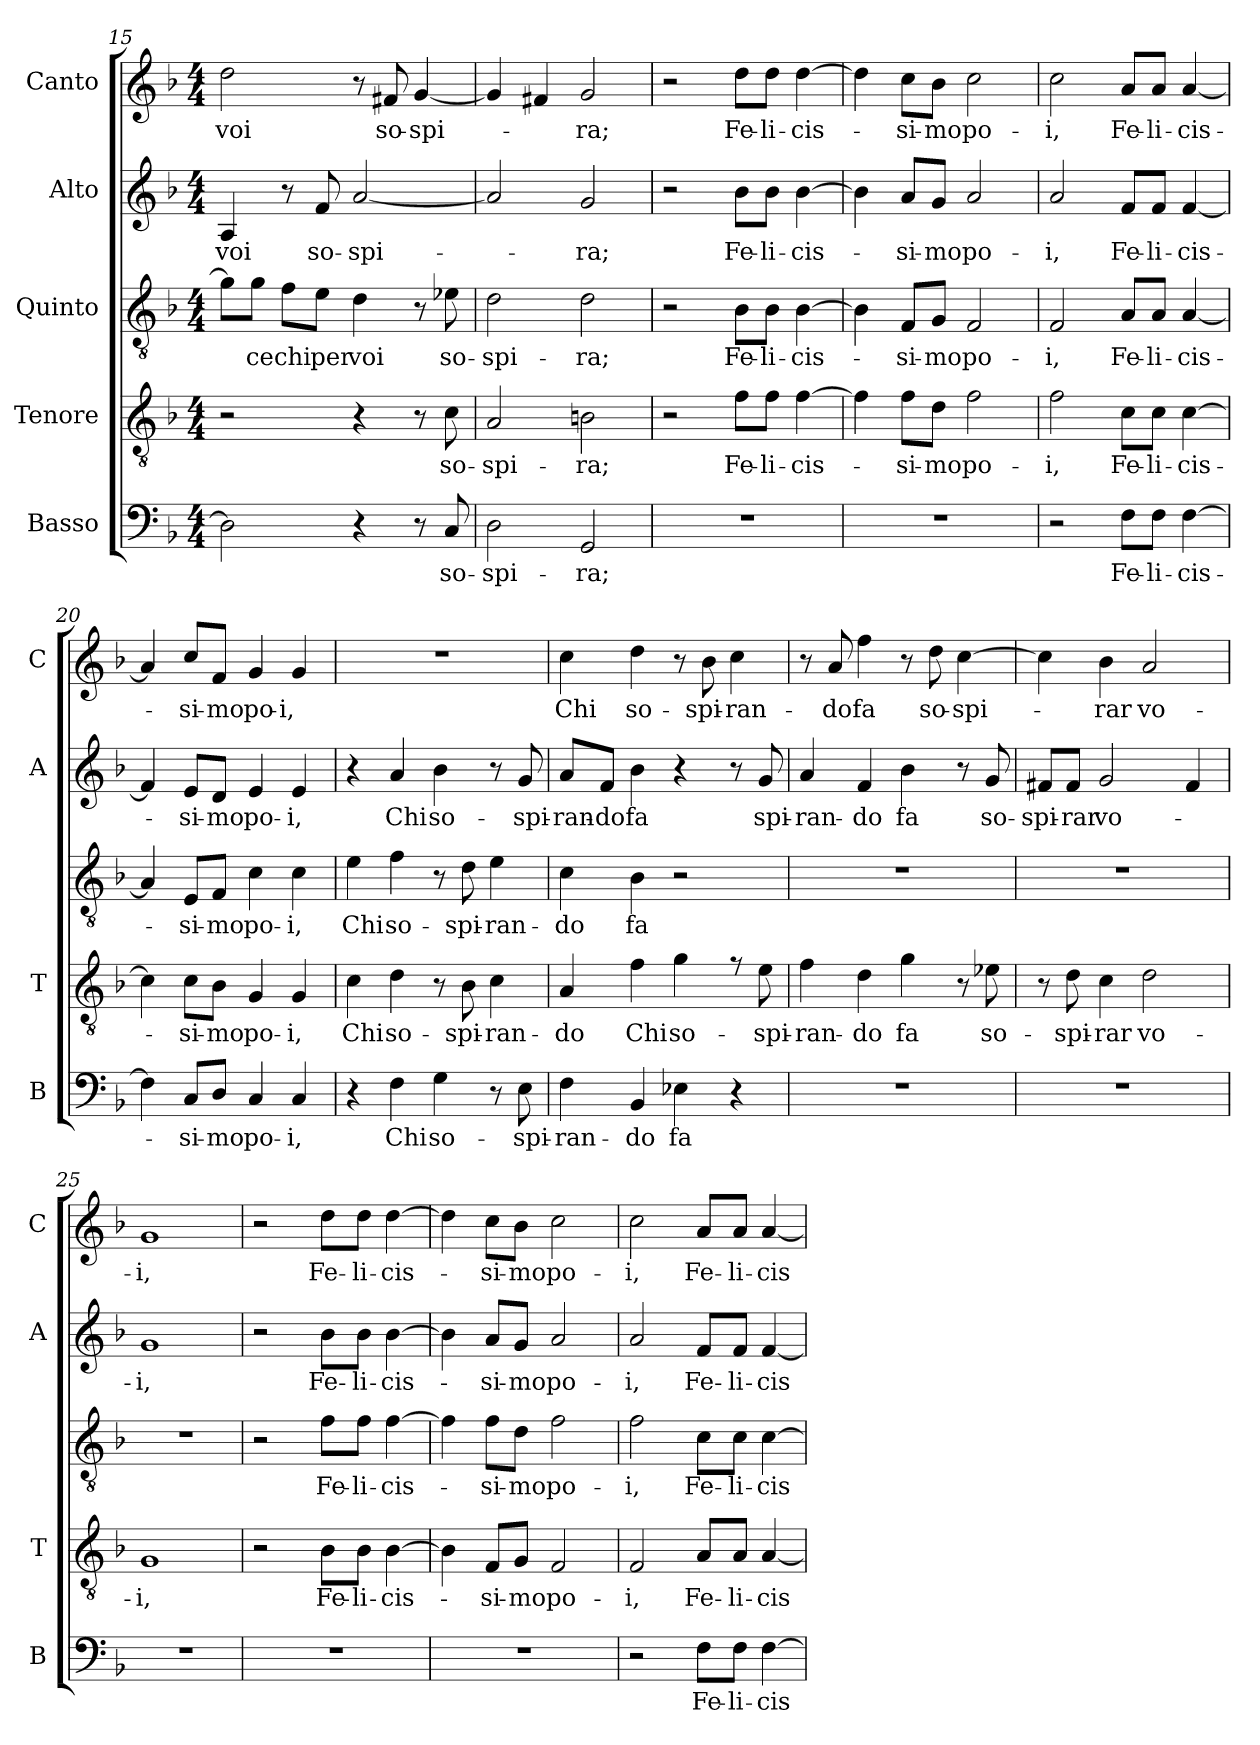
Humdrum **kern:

**kern	**text	**kern	**text	**kern	**text	**kern	**text	**kern	**text
*part5	*part5	*part4	*part4	*part3	*part3	*part2	*part2	*part1	*part1
*staff5	*staff5	*staff4	*staff4	*staff3	*staff3	*staff2	*staff2	*staff1	*staff1
*I"Basso	*	*I"Tenore	*	*I"Quinto	*	*I"Alto	*	*I"Canto	*
*I'B	*	*I'T	*	*	*	*I'A	*	*I'C	*
*clefF4	*	*clefGv2	*	*clefGv2	*	*clefG2	*	*clefG2	*
*k[b-]	*	*k[b-]	*	*k[b-]	*	*k[b-]	*	*k[b-]	*
*F:	*	*F:	*	*F:	*	*F:	*	*F:	*
*M4/4	*	*M4/4	*	*M4/4	*	*M4/4	*	*M4/4	*
=15	=15	=15	=15	=15	=15	=15	=15	=15	=15
!	!	!	!	!	!	!	!LO:LY:b	!	!LO:LY:b
2D\]	.	2r	.	8g\L]	.	4A/	voi	2dd\	voi
!	!	!	!	!	!LO:LY:b	!	!	!	!
.	.	.	.	8g\J	-ce	.	.	.	.
!	!	!	!	!	!LO:LY:b	!	!	!	!
.	.	.	.	8f\L	chi	8r	.	.	.
!	!	!	!	!	!LO:LY:b	!	!LO:LY:b	!	!
.	.	.	.	8e\J	per	8f/	so-	.	.
!	!	!	!	!	!LO:LY:b	!	!LO:LY:b	!	!
4r	.	4r	.	4d\	voi	[2a/	-spi-	8r	.
!	!	!	!	!	!	!	!	!	!LO:LY:b
.	.	.	.	.	.	.	.	8f#X/	so-
!	!	!	!	!	!	!	!	!	!LO:LY:b
8r	.	8r	.	8r	.	.	.	[4g/	-spi-
!	!LO:LY:b	!	!LO:LY:b	!	!LO:LY:b	!	!	!	!
8C/	so-	8c\	so-	8e-X\	so-	.	.	.	.
=16	=16	=16	=16	=16	=16	=16	=16	=16	=16
!	!LO:LY:b	!	!LO:LY:b	!	!LO:LY:b	!	!	!	!
2D\	-spi-	2A/	-spi-	2d\	-spi-	2a/]	.	4g/]	.
.	.	.	.	.	.	.	.	4f#X/	.
!	!LO:LY:b	!	!LO:LY:b	!	!LO:LY:b	!	!LO:LY:b	!	!LO:LY:b
2GG/	-ra;	2Bn\	-ra;	2d\	-ra;	2g/	-ra;	2g/	-ra;
=17	=17	=17	=17	=17	=17	=17	=17	=17	=17
1r	.	2r	.	2r	.	2r	.	2r	.
!	!	!	!LO:LY:b	!	!LO:LY:b	!	!LO:LY:b	!	!LO:LY:b
.	.	8f\L	Fe-	8B-\L	Fe-	8b-\L	Fe-	8dd\L	Fe-
!	!	!	!LO:LY:b	!	!LO:LY:b	!	!LO:LY:b	!	!LO:LY:b
.	.	8f\J	-li-	8B-\J	-li-	8b-\J	-li-	8dd\J	-li-
!	!	!	!LO:LY:b	!	!LO:LY:b	!	!LO:LY:b	!	!LO:LY:b
.	.	[4f\	-cis-	[4B-\	-cis-	[4b-\	-cis-	[4dd\	-cis-
=18	=18	=18	=18	=18	=18	=18	=18	=18	=18
1r	.	4f\]	.	4B-\]	.	4b-\]	.	4dd\]	.
!	!	!	!LO:LY:b	!	!LO:LY:b	!	!LO:LY:b	!	!LO:LY:b
.	.	8f\L	-si-	8F/L	-si-	8a/L	-si-	8cc\L	-si-
!	!	!	!LO:LY:b	!	!LO:LY:b	!	!LO:LY:b	!	!LO:LY:b
.	.	8d\J	-mo	8G/J	-mo	8g/J	-mo	8b-\J	-mo
!	!	!	!LO:LY:b	!	!LO:LY:b	!	!LO:LY:b	!	!LO:LY:b
.	.	2f\	po-	2F/	po-	2a/	po-	2cc\	po-
=19	=19	=19	=19	=19	=19	=19	=19	=19	=19
!	!	!	!LO:LY:b	!	!LO:LY:b	!	!LO:LY:b	!	!LO:LY:b
2r	.	2f\	-i,	2F/	-i,	2a/	-i,	2cc\	-i,
!	!LO:LY:b	!	!LO:LY:b	!	!LO:LY:b	!	!LO:LY:b	!	!LO:LY:b
8F\L	Fe-	8c\L	Fe-	8A/L	Fe-	8f/L	Fe-	8a/L	Fe-
!	!LO:LY:b	!	!LO:LY:b	!	!LO:LY:b	!	!LO:LY:b	!	!LO:LY:b
8F\J	-li-	8c\J	-li-	8A/J	-li-	8f/J	-li-	8a/J	-li-
!	!LO:LY:b	!	!LO:LY:b	!	!LO:LY:b	!	!LO:LY:b	!	!LO:LY:b
[4F\	-cis-	[4c\	-cis-	[4A/	-cis-	[4f/	-cis-	[4a/	-cis-
!!LO:LB:g=z
=20	=20	=20	=20	=20	=20	=20	=20	=20	=20
4F\]	.	4c\]	.	4A/]	.	4f/]	.	4a/]	.
!	!LO:LY:b	!	!LO:LY:b	!	!LO:LY:b	!	!LO:LY:b	!	!LO:LY:b
8C/L	-si-	8c\L	-si-	8E/L	-si-	8e/L	-si-	8cc/L	-si-
!	!LO:LY:b	!	!LO:LY:b	!	!LO:LY:b	!	!LO:LY:b	!	!LO:LY:b
8D/J	-mo	8B-\J	-mo	8F/J	-mo	8d/J	-mo	8f/J	-mo
!	!LO:LY:b	!	!LO:LY:b	!	!LO:LY:b	!	!LO:LY:b	!	!LO:LY:b
4C/	po-	4G/	po-	4c\	po-	4e/	po-	4g/	po-
!	!LO:LY:b	!	!LO:LY:b	!	!LO:LY:b	!	!LO:LY:b	!	!LO:LY:b
4C/	-i,	4G/	-i,	4c\	-i,	4e/	-i,	4g/	-i,
=21	=21	=21	=21	=21	=21	=21	=21	=21	=21
!	!	!	!LO:LY:b	!	!LO:LY:b	!	!	!	!
4r	.	4c\	Chi	4e\	Chi	4r	.	1r	.
!	!LO:LY:b	!	!LO:LY:b	!	!LO:LY:b	!	!LO:LY:b	!	!
4F\	Chi	4d\	so-	4f\	so-	4a/	Chi	.	.
!	!LO:LY:b	!	!	!	!	!	!LO:LY:b	!	!
4G\	so-	8r	.	8r	.	4b-\	so-	.	.
!	!	!	!LO:LY:b	!	!LO:LY:b	!	!	!	!
.	.	8B-\	-spi-	8d\	-spi-	.	.	.	.
!	!	!	!LO:LY:b	!	!LO:LY:b	!	!	!	!
8r	.	4c\	-ran-	4e\	-ran-	8r	.	.	.
!	!LO:LY:b	!	!	!	!	!	!LO:LY:b	!	!
8E\	-spi-	.	.	.	.	8g/	-spi-	.	.
=22	=22	=22	=22	=22	=22	=22	=22	=22	=22
!	!LO:LY:b	!	!LO:LY:b	!	!LO:LY:b	!	!LO:LY:b	!	!LO:LY:b
4F\	-ran-	4A/	-do	4c\	-do	8a/L	-ran-	4cc\	Chi
!	!	!	!	!	!	!	!LO:LY:b	!	!
.	.	.	.	.	.	8f/J	-do	.	.
!	!LO:LY:b	!	!LO:LY:b	!	!LO:LY:b	!	!LO:LY:b	!	!LO:LY:b
4BB-/	-do	4f\	Chi	4B-\	fa	4b-\	fa	4dd\	so-
!	!LO:LY:b	!	!LO:LY:b	!	!	!	!	!	!
4E-X\	fa	4g\	so-	2r	.	4r	.	8r	.
!	!	!	!	!	!	!	!	!	!LO:LY:b
.	.	.	.	.	.	.	.	8b-\	-spi-
!	!	!	!	!	!	!	!	!	!LO:LY:b
4r	.	8rf	.	.	.	8r	.	4cc\	-ran-
!	!	!	!LO:LY:b	!	!	!	!LO:LY:b	!	!
.	.	8e\	-spi-	.	.	8g/	spi-	.	.
=23	=23	=23	=23	=23	=23	=23	=23	=23	=23
!	!	!	!LO:LY:b	!	!	!	!LO:LY:b	!	!
1r	.	4f\	-ran-	1r	.	4a/	-ran-	8r	.
!	!	!	!	!	!	!	!	!	!LO:LY:b
.	.	.	.	.	.	.	.	8a/	-do
!	!	!	!LO:LY:b	!	!	!	!LO:LY:b	!	!LO:LY:b
.	.	4d\	-do	.	.	4f/	-do	4ff\	fa
!	!	!	!LO:LY:b	!	!	!	!LO:LY:b	!	!
.	.	4g\	fa	.	.	4b-\	fa	8r	.
!	!	!	!	!	!	!	!	!	!LO:LY:b
.	.	.	.	.	.	.	.	8dd\	so-
!	!	!	!	!	!	!	!	!	!LO:LY:b
.	.	8r	.	.	.	8r	.	[4cc\	-spi-
!	!	!	!LO:LY:b	!	!	!	!LO:LY:b	!	!
.	.	8e-X\	so-	.	.	8g/	so-	.	.
=24	=24	=24	=24	=24	=24	=24	=24	=24	=24
!	!	!	!	!	!	!	!LO:LY:b	!	!
1r	.	8r	.	1r	.	8f#X/L	-spi-	4cc\]	.
!	!	!	!LO:LY:b	!	!	!	!LO:LY:b	!	!
.	.	8d\	-spi-	.	.	8f#/J	-rar	.	.
!	!	!	!LO:LY:b	!	!	!	!LO:LY:b	!	!LO:LY:b
.	.	4c\	-rar	.	.	2g/	vo-	4b-\	-rar
!	!	!	!LO:LY:b	!	!	!	!	!	!LO:LY:b
.	.	2d\	vo-	.	.	.	.	2a/	vo-
.	.	.	.	.	.	4f#/	.	.	.
=25	=25	=25	=25	=25	=25	=25	=25	=25	=25
!	!	!	!LO:LY:b	!	!	!	!LO:LY:b	!	!LO:LY:b
1r	.	1G	-i,	1r	.	1g	-i,	1g	-i,
!!LO:LB:g=z
=26	=26	=26	=26	=26	=26	=26	=26	=26	=26
1r	.	2r	.	2r	.	2r	.	2r	.
!	!	!	!LO:LY:b	!	!LO:LY:b	!	!LO:LY:b	!	!LO:LY:b
.	.	8B-\L	Fe-	8f\L	Fe-	8b-\L	Fe-	8dd\L	Fe-
!	!	!	!LO:LY:b	!	!LO:LY:b	!	!LO:LY:b	!	!LO:LY:b
.	.	8B-\J	-li-	8f\J	-li-	8b-\J	-li-	8dd\J	-li-
!	!	!	!LO:LY:b	!	!LO:LY:b	!	!LO:LY:b	!	!LO:LY:b
.	.	[4B-\	-cis-	[4f\	-cis-	[4b-\	-cis-	[4dd\	-cis-
=27	=27	=27	=27	=27	=27	=27	=27	=27	=27
1r	.	4B-\]	.	4f\]	.	4b-\]	.	4dd\]	.
!	!	!	!LO:LY:b	!	!LO:LY:b	!	!LO:LY:b	!	!LO:LY:b
.	.	8F/L	-si-	8f\L	-si-	8a/L	-si-	8cc\L	-si-
!	!	!	!LO:LY:b	!	!LO:LY:b	!	!LO:LY:b	!	!LO:LY:b
.	.	8G/J	-mo	8d\J	-mo	8g/J	-mo	8b-\J	-mo
!	!	!	!LO:LY:b	!	!LO:LY:b	!	!LO:LY:b	!	!LO:LY:b
.	.	2F/	po-	2f\	po-	2a/	po-	2cc\	po-
=28	=28	=28	=28	=28	=28	=28	=28	=28	=28
!	!	!	!LO:LY:b	!	!LO:LY:b	!	!LO:LY:b	!	!LO:LY:b
2r	.	2F/	-i,	2f\	-i,	2a/	-i,	2cc\	-i,
!	!LO:LY:b	!	!LO:LY:b	!	!LO:LY:b	!	!LO:LY:b	!	!LO:LY:b
8F\L	Fe-	8A/L	Fe-	8c\L	Fe-	8f/L	Fe-	8a/L	Fe-
!	!LO:LY:b	!	!LO:LY:b	!	!LO:LY:b	!	!LO:LY:b	!	!LO:LY:b
8F\J	-li-	8A/J	-li-	8c\J	-li-	8f/J	-li-	8a/J	-li-
!	!LO:LY:b	!	!LO:LY:b	!	!LO:LY:b	!	!LO:LY:b	!	!LO:LY:b
[4F\	-cis-	[4A/	-cis-	[4c\	-cis-	[4f/	-cis-	[4a/	-cis-
=	=	=	=	=	=	=	=	=	=
*-	*-	*-	*-	*-	*-	*-	*-	*-	*-
